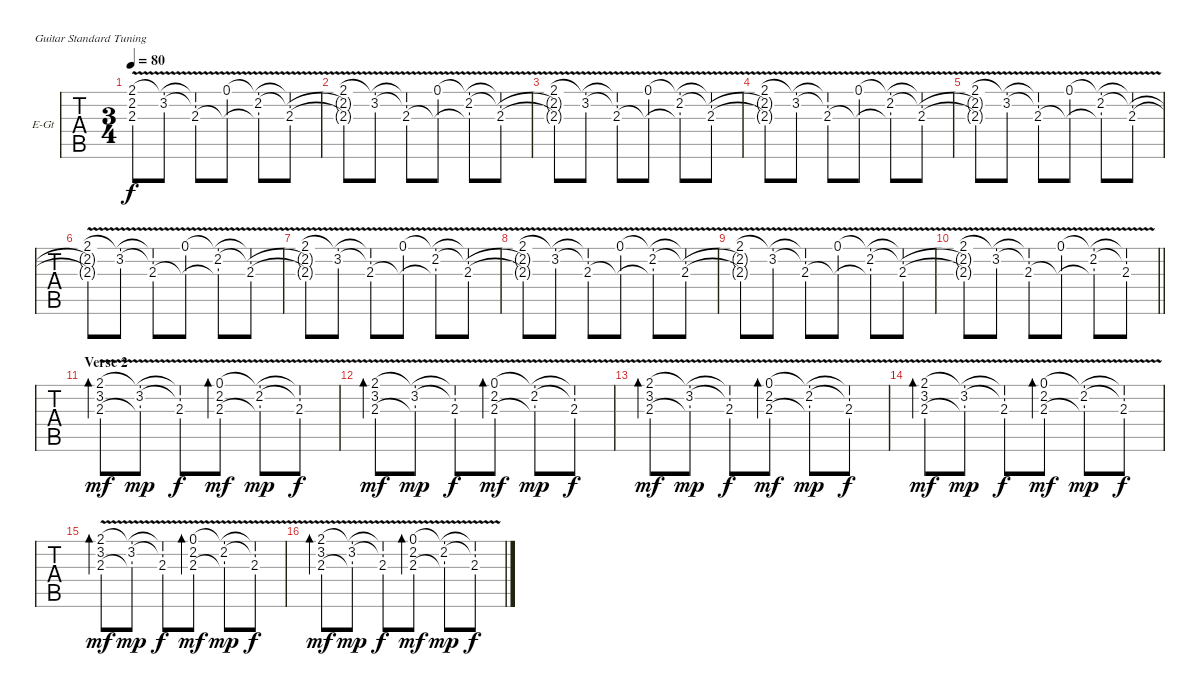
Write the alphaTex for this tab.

\bracketExtendMode groupsimilarinstruments
\firstSystemTrackNameOrientation horizontal
\otherSystemsTrackNameOrientation horizontal
\track ("Guitar" "E-Gt") {instrument electricguitarclean}
\staff {tabs}
\tuning (E4 B3 G3 D3 A2 E2)
\ts (3 4)
\tempo 80
\clef g2
\ks c
(2.1{v} 2.2{v t} 2.3{v t}).8{dy f} (3.2{v} 2.1{v t}).8 (2.1{v t} 3.2{v t} 2.3{v}).8 (0.1{v} 2.3{v t}).8 (2.2{v} 2.3{v t} 0.1{v t}).8 (0.1{v t} 2.2{v t} 2.3{v}).8 |
(2.1{v} 2.2{v t} 2.3{v t}).8 (3.2{v} 2.1{v t}).8 (2.1{v t} 3.2{v t} 2.3{v}).8 (0.1{v} 2.3{v t}).8 (2.2{v} 2.3{v t} 0.1{v t}).8 (0.1{v t} 2.2{v t} 2.3{v}).8 |
(2.1{v} 2.2{v t} 2.3{v t}).8 (3.2{v} 2.1{v t}).8 (2.1{v t} 3.2{v t} 2.3{v}).8 (0.1{v} 2.3{v t}).8 (2.2{v} 2.3{v t} 0.1{v t}).8 (0.1{v t} 2.2{v t} 2.3{v}).8 |
(2.1{v} 2.2{v t} 2.3{v t}).8 (3.2{v} 2.1{v t}).8 (2.1{v t} 3.2{v t} 2.3{v}).8 (0.1{v} 2.3{v t}).8 (2.2{v} 2.3{v t} 0.1{v t}).8 (0.1{v t} 2.2{v t} 2.3{v}).8 |
(2.1{v} 2.2{v t} 2.3{v t}).8 (3.2{v} 2.1{v t}).8 (2.1{v t} 3.2{v t} 2.3{v}).8 (0.1{v} 2.3{v t}).8 (2.2{v} 2.3{v t} 0.1{v t}).8 (0.1{v t} 2.2{v t} 2.3{v}).8 |
(2.1{v} 2.2{v t} 2.3{v t}).8 (3.2{v} 2.1{v t}).8 (2.1{v t} 3.2{v t} 2.3{v}).8 (0.1{v} 2.3{v t}).8 (2.2{v} 2.3{v t} 0.1{v t}).8 (0.1{v t} 2.2{v t} 2.3{v}).8 |
(2.1{v} 2.2{v t} 2.3{v t}).8 (3.2{v} 2.1{v t}).8 (2.1{v t} 3.2{v t} 2.3{v}).8 (0.1{v} 2.3{v t}).8 (2.2{v} 2.3{v t} 0.1{v t}).8 (0.1{v t} 2.2{v t} 2.3{v}).8 |
(2.1{v} 2.2{v t} 2.3{v t}).8 (3.2{v} 2.1{v t}).8 (2.1{v t} 3.2{v t} 2.3{v}).8 (0.1{v} 2.3{v t}).8 (2.2{v} 2.3{v t} 0.1{v t}).8 (0.1{v t} 2.2{v t} 2.3{v}).8 |
(2.1{v} 2.2{v t} 2.3{v t}).8 (3.2{v} 2.1{v t}).8 (2.1{v t} 3.2{v t} 2.3{v}).8 (0.1{v} 2.3{v t}).8 (2.2{v} 2.3{v t} 0.1{v t}).8 (0.1{v t} 2.2{v t} 2.3{v}).8 |
\barLineRight lightlight
(2.1{v} 2.2{v t} 2.3{v t}).8 (3.2{v} 2.1{v t}).8 (2.1{v t} 3.2{v t} 2.3{v}).8 (0.1{v} 2.3{v t}).8 (2.2{v} 2.3{v t} 0.1{v t}).8 (0.1{v t} 2.2{v t} 2.3{v}).8 |
\section ("" "Verse 2")
(2.1{v} 3.2 2.3).8{bd 60 dy mf} (3.2{v} 2.3{t} 2.1{v t}).8{dy mp} (2.1{v t} 3.2{v t} 2.3{v}).8{dy f} (0.1{v} 2.2 2.3).8{bd 60 dy mf} (2.2{v} 2.3{t} 0.1{v t}).8{dy mp} (0.1{v t} 2.2{v t} 2.3{v}).8{dy f} |
(2.1{v} 3.2 2.3).8{bd 60 dy mf} (3.2{v} 2.3{t} 2.1{v t}).8{dy mp} (2.1{v t} 3.2{v t} 2.3{v}).8{dy f} (0.1{v} 2.2 2.3).8{bd 60 dy mf} (2.2{v} 2.3{t} 0.1{v t}).8{dy mp} (0.1{v t} 2.2{v t} 2.3{v}).8{dy f} |
(2.1{v} 3.2 2.3).8{bd 60 dy mf} (3.2{v} 2.3{t} 2.1{v t}).8{dy mp} (2.1{v t} 3.2{v t} 2.3{v}).8{dy f} (0.1{v} 2.2 2.3).8{bd 60 dy mf} (2.2{v} 2.3{t} 0.1{v t}).8{dy mp} (0.1{v t} 2.2{v t} 2.3{v}).8{dy f} |
(2.1{v} 3.2 2.3).8{bd 60 dy mf} (3.2{v} 2.3{t} 2.1{v t}).8{dy mp} (2.1{v t} 3.2{v t} 2.3{v}).8{dy f} (0.1{v} 2.2 2.3).8{bd 60 dy mf} (2.2{v} 2.3{t} 0.1{v t}).8{dy mp} (0.1{v t} 2.2{v t} 2.3{v}).8{dy f} |
(2.1{v} 3.2 2.3).8{bd 60 dy mf} (3.2{v} 2.3{t} 2.1{v t}).8{dy mp} (2.1{v t} 3.2{v t} 2.3{v}).8{dy f} (0.1{v} 2.2 2.3).8{bd 60 dy mf} (2.2{v} 2.3{t} 0.1{v t}).8{dy mp} (0.1{v t} 2.2{v t} 2.3{v}).8{dy f} |
(2.1{v} 3.2 2.3).8{bd 60 dy mf} (3.2{v} 2.3{t} 2.1{v t}).8{dy mp} (2.1{v t} 3.2{v t} 2.3{v}).8{dy f} (0.1{v} 2.2 2.3).8{bd 60 dy mf} (2.2{v} 2.3{t} 0.1{v t}).8{dy mp} (0.1{v t} 2.2{v t} 2.3{v}).8{dy f}
